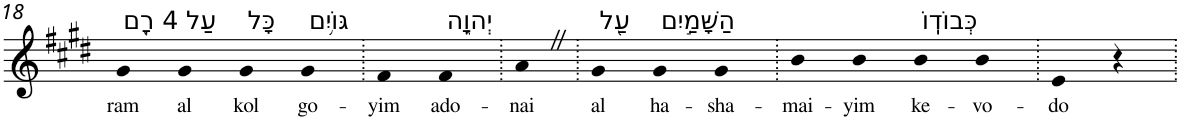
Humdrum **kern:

**kern	**text
*part1	*part1
*staff1	*staff1
*I"Piano	*
*I'Pno	*
!!LO:PB:g=z
*clefG2	*
*k[f#c#g#d#]	*
*E:	*
=18	=18
!LO:TX:a:t=4 רָ֖ם	!
!	!LO:LY:b
4g#	ram
!LO:TX:a:t=עַל	!
!	!LO:LY:b
4g#	al
!LO:TX:a:t=כָּל	!
!	!LO:LY:b
4g#	kol
!LO:TX:a:t=גּוֹיִ֥ם	!
!	!LO:LY:b
4g#	go-
=19.	=19.
!	!LO:LY:b
4f#	-yim
!LO:TX:a:t=יְהוָ֑ה	!
!	!LO:LY:b
4f#	ado-
=20.	=20.
!	!LO:LY:b
4aZ	-nai
=21.	=21.
!LO:TX:a:t=עַ֖ל	!
!	!LO:LY:b
4g#	al
!LO:TX:a:t=הַשָּׁמַ֣יִם	!
!	!LO:LY:b
4g#	ha-
!	!LO:LY:b
4g#	-sha-
=22.	=22.
!	!LO:LY:b
4b	-mai-
!	!LO:LY:b
4b	-yim
!LO:TX:a:t=כְּבוֹדֽוֹ	!
!	!LO:LY:b
4b	ke-
!	!LO:LY:b
4b	-vo-
=23.	=23.
!	!LO:LY:b
4e	-do
4r	.
=.	=.
*-	*-
